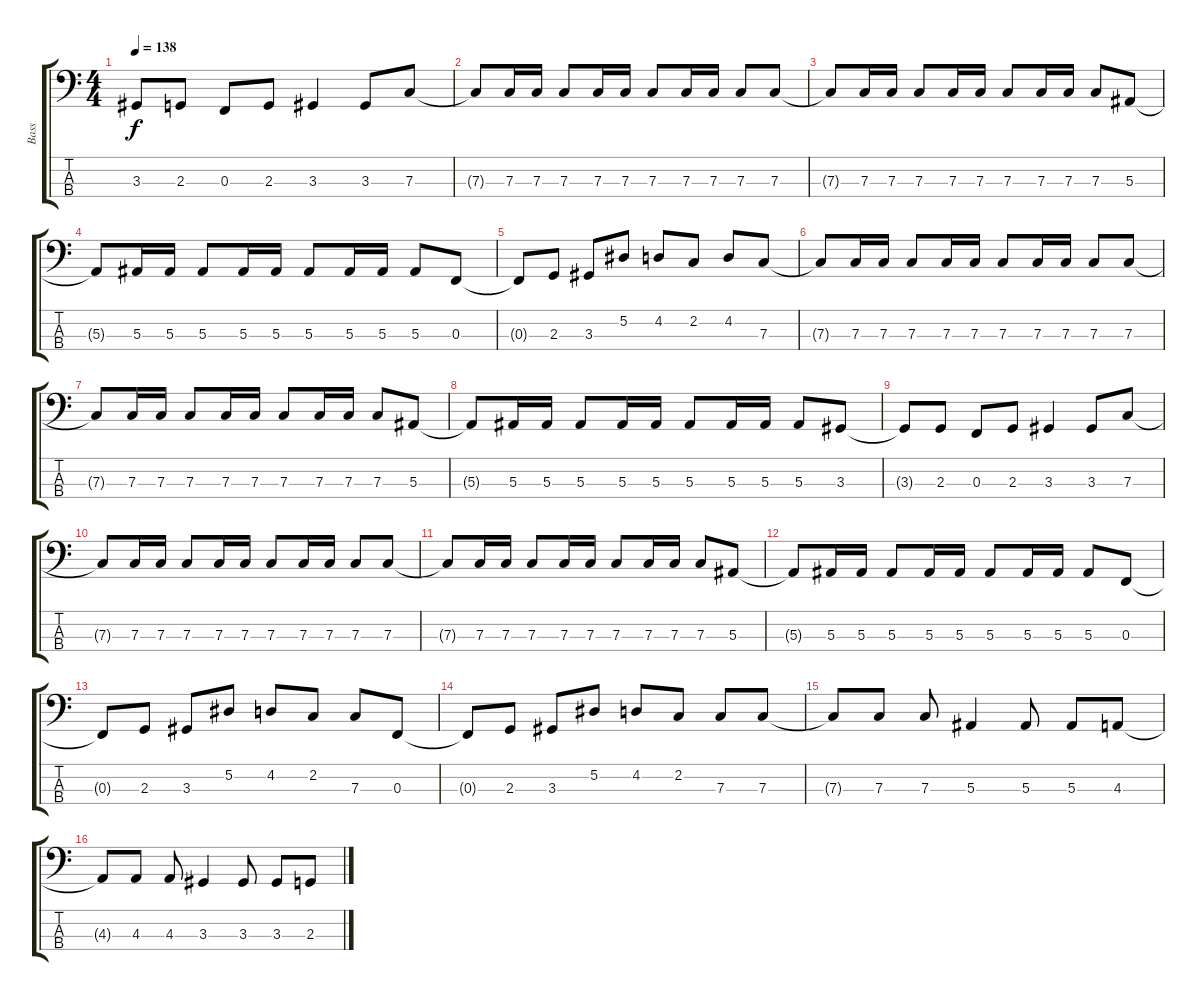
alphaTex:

\track ("Bass" "Bass") {instrument slapbass1}
\staff {score tabs}
\tuning (Eb2 Bb1 F1 C1) {hide}
\ts (4 4)
\tempo 138
\clef f4
\ks c
3.3{t}.8{dy f} 2.3.8 0.3.8 2.3.8 3.3.4 3.3.8 7.3.8 |
7.3{t}.8 7.3.16 7.3.16 7.3.8 7.3.16 7.3.16 7.3.8 7.3.16 7.3.16 7.3.8 7.3.8 |
7.3{t}.8 7.3.16 7.3.16 7.3.8 7.3.16 7.3.16 7.3.8 7.3.16 7.3.16 7.3.8 5.3.8 |
5.3{t}.8 5.3.16 5.3.16 5.3.8 5.3.16 5.3.16 5.3.8 5.3.16 5.3.16 5.3.8 0.3.8 |
0.3{t}.8 2.3.8 3.3.8 5.2.8 4.2.8 2.2.8 4.2.8 7.3.8 |
7.3{t}.8 7.3.16 7.3.16 7.3.8 7.3.16 7.3.16 7.3.8 7.3.16 7.3.16 7.3.8 7.3.8 |
7.3{t}.8 7.3.16 7.3.16 7.3.8 7.3.16 7.3.16 7.3.8 7.3.16 7.3.16 7.3.8 5.3.8 |
5.3{t}.8 5.3.16 5.3.16 5.3.8 5.3.16 5.3.16 5.3.8 5.3.16 5.3.16 5.3.8 3.3.8 |
3.3{t}.8 2.3.8 0.3.8 2.3.8 3.3.4 3.3.8 7.3.8 |
7.3{t}.8 7.3.16 7.3.16 7.3.8 7.3.16 7.3.16 7.3.8 7.3.16 7.3.16 7.3.8 7.3.8 |
7.3{t}.8 7.3.16 7.3.16 7.3.8 7.3.16 7.3.16 7.3.8 7.3.16 7.3.16 7.3.8 5.3.8 |
5.3{t}.8 5.3.16 5.3.16 5.3.8 5.3.16 5.3.16 5.3.8 5.3.16 5.3.16 5.3.8 0.3.8 |
0.3{t}.8 2.3.8 3.3.8 5.2.8 4.2.8 2.2.8 7.3.8 0.3.8 |
0.3{t}.8 2.3.8 3.3.8 5.2.8 4.2.8 2.2.8 7.3.8 7.3.8 |
7.3{t}.8 7.3.8 7.3.8 5.3.4 5.3.8 5.3.8 4.3.8 |
4.3{t}.8 4.3.8 4.3.8 3.3.4 3.3.8 3.3.8 2.3.8
